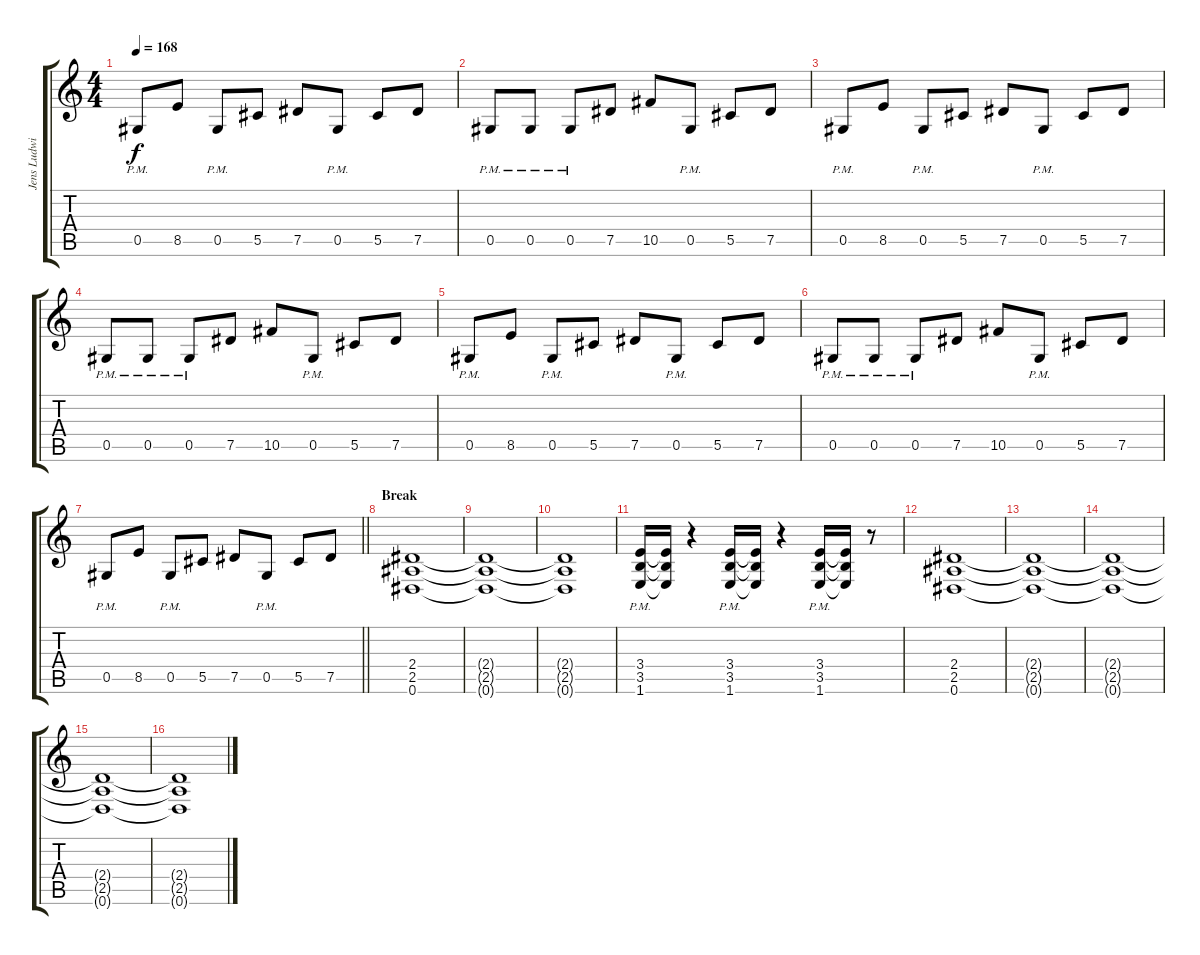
\track ("Jens Ludwig (?)" "Jens Ludwi") {instrument distortionguitar}
\staff {score tabs}
\tuning (Eb4 Bb3 Gb3 Db3 Ab2 Eb2) {hide}
\ts (4 4)
\tempo 168
\clef g2
\ks c
0.5{pm}.8{dy f} 8.5.8 0.5{pm}.8 5.5.8 7.5.8 0.5{pm}.8 5.5.8 7.5.8 |
0.5{pm}.8 0.5{pm}.8 0.5{pm}.8 7.5.8 10.5.8 0.5{pm}.8 5.5.8 7.5.8 |
0.5{pm}.8 8.5.8 0.5{pm}.8 5.5.8 7.5.8 0.5{pm}.8 5.5.8 7.5.8 |
0.5{pm}.8 0.5{pm}.8 0.5{pm}.8 7.5.8 10.5.8 0.5{pm}.8 5.5.8 7.5.8 |
0.5{pm}.8 8.5.8 0.5{pm}.8 5.5.8 7.5.8 0.5{pm}.8 5.5.8 7.5.8 |
0.5{pm}.8 0.5{pm}.8 0.5{pm}.8 7.5.8 10.5.8 0.5{pm}.8 5.5.8 7.5.8 |
\barLineRight lightlight
0.5{pm}.8 8.5.8 0.5{pm}.8 5.5.8 7.5.8 0.5{pm}.8 5.5.8 7.5.8 |
\section ("" "Break")
(2.4 2.5 0.6).1 |
(2.4{t} 2.5{t} 0.6{t}).1 |
(2.4{t} 2.5{t} 0.6{t}).1 |
(3.4{pm} 3.5{pm} 1.6{pm}).16 (3.4{t} 3.5{t} 1.6{t}).16 r.4 (3.4{pm} 3.5{pm} 1.6{pm}).16 (3.4{t} 3.5{t} 1.6{t}).16 r.4 (3.4{pm} 3.5{pm} 1.6{pm}).16 (3.4{t} 3.5{t} 1.6{t}).16 r.8 |
(2.4 2.5 0.6).1 |
(2.4{t} 2.5{t} 0.6{t}).1 |
(2.4{t} 2.5{t} 0.6{t}).1 |
(2.4{t} 2.5{t} 0.6{t}).1 |
(2.4{t} 2.5{t} 0.6{t}).1
